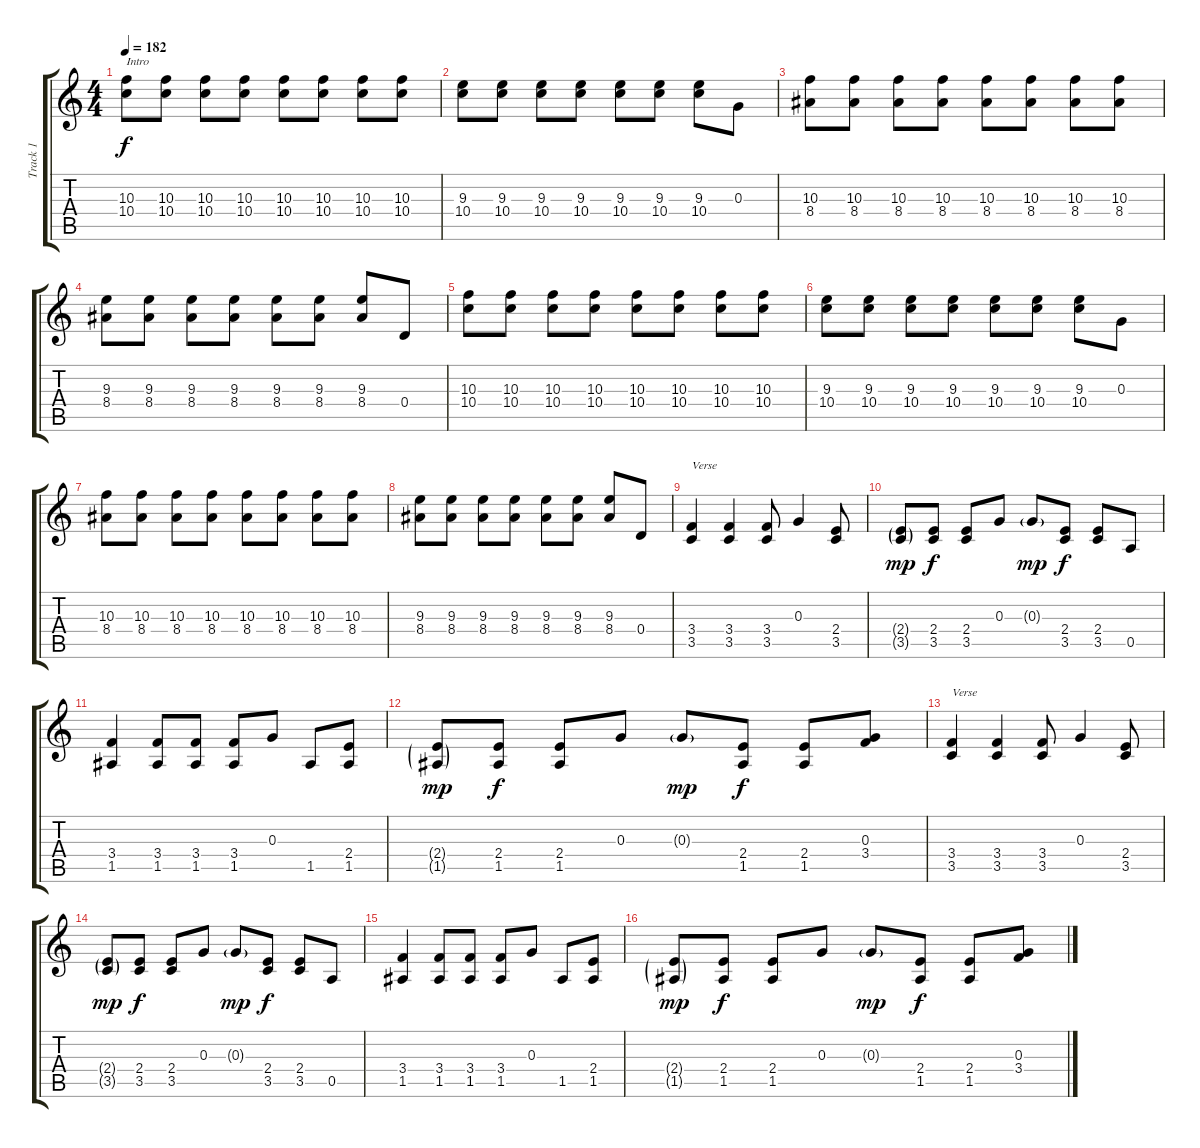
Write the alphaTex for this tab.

\track ("Track 1" "Track 1") {instrument acousticguitarnylon}
\staff {score tabs}
\tuning (E4 B3 G3 D3 A2 E2) {hide}
\ts (4 4)
\tempo 182
\clef g2
\ks c
(10.3 10.4).8{txt "Intro" dy f instrument acousticguitarnylon} (10.3 10.4).8 (10.3 10.4).8 (10.3 10.4).8 (10.3 10.4).8 (10.3 10.4).8 (10.3 10.4).8 (10.3 10.4).8 |
(9.3 10.4).8 (9.3 10.4).8 (9.3 10.4).8 (9.3 10.4).8 (9.3 10.4).8 (9.3 10.4).8 (9.3 10.4).8 0.3.8 |
(10.3 8.4).8 (10.3 8.4).8 (10.3 8.4).8 (10.3 8.4).8 (10.3 8.4).8 (10.3 8.4).8 (10.3 8.4).8 (10.3 8.4).8 |
(9.3 8.4).8 (9.3 8.4).8 (9.3 8.4).8 (9.3 8.4).8 (9.3 8.4).8 (9.3 8.4).8 (9.3 8.4).8 0.4.8 |
(10.3 10.4).8 (10.3 10.4).8 (10.3 10.4).8 (10.3 10.4).8 (10.3 10.4).8 (10.3 10.4).8 (10.3 10.4).8 (10.3 10.4).8 |
(9.3 10.4).8 (9.3 10.4).8 (9.3 10.4).8 (9.3 10.4).8 (9.3 10.4).8 (9.3 10.4).8 (9.3 10.4).8 0.3.8 |
(10.3 8.4).8 (10.3 8.4).8 (10.3 8.4).8 (10.3 8.4).8 (10.3 8.4).8 (10.3 8.4).8 (10.3 8.4).8 (10.3 8.4).8 |
(9.3 8.4).8 (9.3 8.4).8 (9.3 8.4).8 (9.3 8.4).8 (9.3 8.4).8 (9.3 8.4).8 (9.3 8.4).8 0.4.8 |
(3.4 3.5).4{txt "Verse"} (3.4 3.5).4 (3.4 3.5).8 0.3.4 (2.4 3.5).8 |
(2.4{g} 3.5{g}).8{dy mp} (2.4 3.5).8{dy f} (2.4 3.5).8 0.3.8 0.3{g}.8{dy mp} (2.4 3.5).8{dy f} (2.4 3.5).8 0.5.8 |
(3.4 1.5).4 (3.4 1.5).8 (3.4 1.5).8 (3.4 1.5).8 0.3.8 1.5.8 (2.4 1.5).8 |
(2.4{g} 1.5{g}).8{dy mp} (2.4 1.5).8{dy f} (2.4 1.5).8 0.3.8 0.3{g}.8{dy mp} (2.4 1.5).8{dy f} (2.4 1.5).8 (0.3 3.4).8 |
(3.4 3.5).4{txt "Verse"} (3.4 3.5).4 (3.4 3.5).8 0.3.4 (2.4 3.5).8 |
(2.4{g} 3.5{g}).8{dy mp} (2.4 3.5).8{dy f} (2.4 3.5).8 0.3.8 0.3{g}.8{dy mp} (2.4 3.5).8{dy f} (2.4 3.5).8 0.5.8 |
(3.4 1.5).4 (3.4 1.5).8 (3.4 1.5).8 (3.4 1.5).8 0.3.8 1.5.8 (2.4 1.5).8 |
(2.4{g} 1.5{g}).8{dy mp} (2.4 1.5).8{dy f} (2.4 1.5).8 0.3.8 0.3{g}.8{dy mp} (2.4 1.5).8{dy f} (2.4 1.5).8 (0.3 3.4).8
